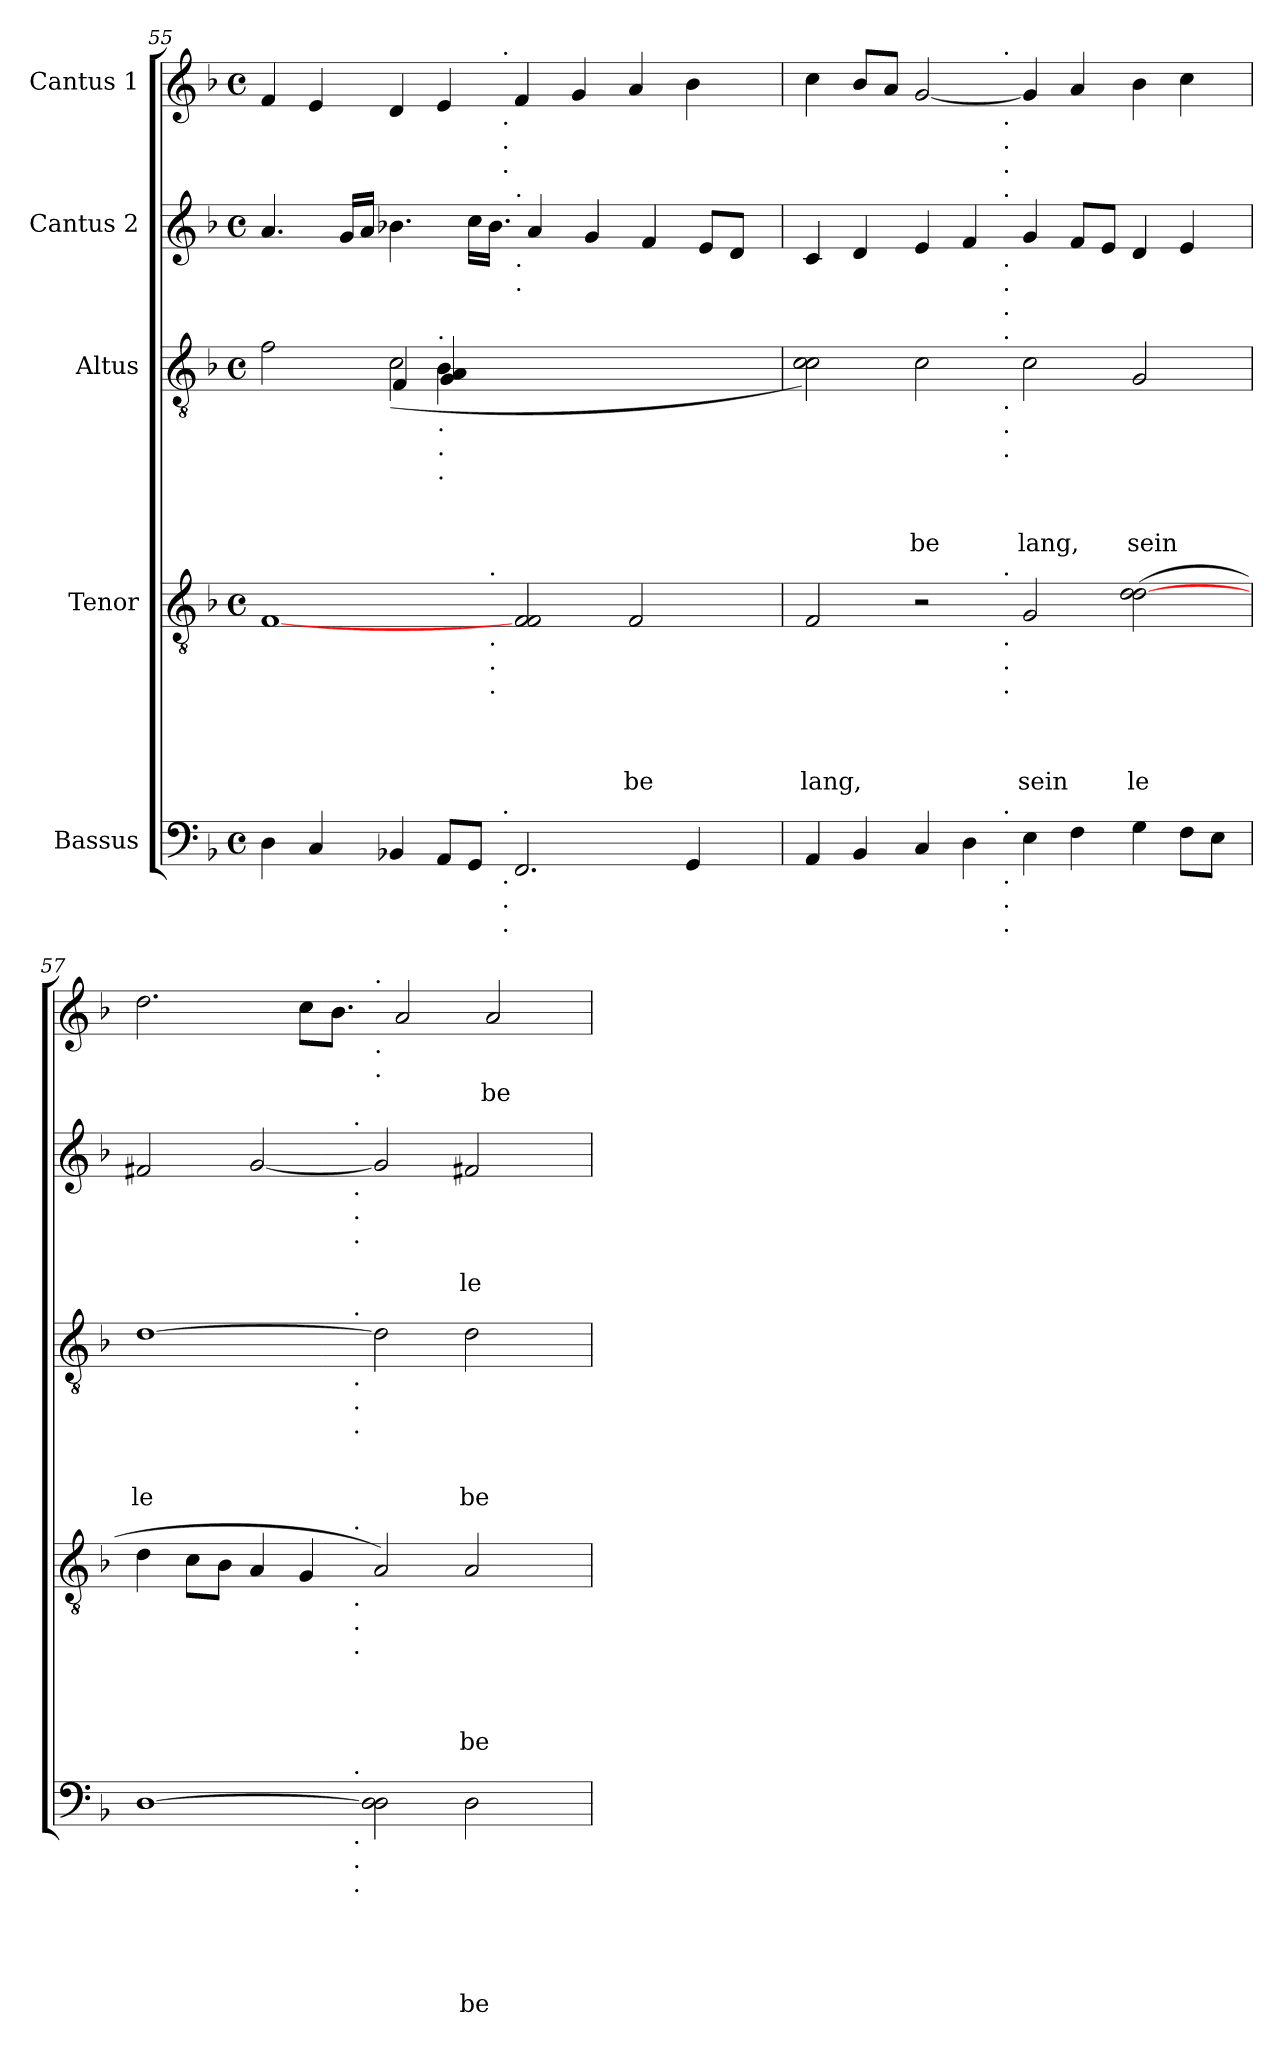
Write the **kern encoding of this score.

**kern	**text	**text	**text	**text	**text	**kern	**text	**text	**text	**text	**kern	**text	**text	**text	**kern	**text	**text	**kern	**text
*part5	*part5	*part5	*part5	*part5	*part5	*part4	*part4	*part4	*part4	*part4	*part3	*part3	*part3	*part3	*part2	*part2	*part2	*part1	*part1
*staff5	*staff5	*staff5	*staff5	*staff5	*staff5	*staff4	*staff4	*staff4	*staff4	*staff4	*staff3	*staff3	*staff3	*staff3	*staff2	*staff2	*staff2	*staff1	*staff1
*I"Bassus	*	*	*	*	*	*I"Tenor	*	*	*	*	*I"Altus	*	*	*	*I"Cantus 2	*	*	*I"Cantus 1	*
*clefF4	*	*	*	*	*	*clefGv2	*	*	*	*	*clefGv2	*	*	*	*clefG2	*	*	*clefG2	*
*k[b-]	*	*	*	*	*	*k[b-]	*	*	*	*	*k[b-]	*	*	*	*k[b-]	*	*	*k[b-]	*
*F:	*	*	*	*	*	*F:	*	*	*	*	*F:	*	*	*	*F:	*	*	*F:	*
*M4/4	*	*	*	*	*	*M4/4	*	*	*	*	*M4/4	*	*	*	*M4/4	*	*	*M4/4	*
*met(c)	*	*	*	*	*	*met(c)	*	*	*	*	*met(c)	*	*	*	*met(c)	*	*	*met(c)	*
=55	=55	=55	=55	=55	=55	=55	=55	=55	=55	=55	=55	=55	=55	=55	=55	=55	=55	=55	=55
*^	*	*	*	*	*	*^	*	*	*	*	*^	*	*	*	*^	*	*	*^	*
*	*	*	*	*	*	*	*	*	*	*	*	*	*	*^	*	*	*	*	*	*	*	*	*	*
4D\	2ryy	.	.	.	.	.	[<1F	2...ryy	.	.	.	.	2f\	2ryy	2ryy	.	.	.	4.a/	1ryy	.	.	4f/	2ryy	.
4C/	.	.	.	.	.	.	.	.	.	.	.	.	.	.	.	.	.	.	.	.	.	.	4e/	.	.
.	.	.	.	.	.	.	.	.	.	.	.	.	.	.	.	.	.	.	16g/LL	.	.	.	.	.	.
.	.	.	.	.	.	.	.	.	.	.	.	.	.	.	.	.	.	.	16a/JJ	.	.	.	.	.	.
4BB-X/	4...ryy	.	.	.	.	.	.	.	.	.	.	.	4ryy	(<2c\	4F/	.	.	.	4.b-X\	.	.	.	4d/	4...ryy	.
!	!	!	!	!	!	!	!	!	!	!	!	!	!LO:TX:a:t=.	!	!	!	!	!	!	!	!	!	!	!	!
!	!	!	!	!	!	!	!	!	!	!	!	!	!LO:TX:b:t=.	!	!	!	!	!	!	!	!	!	!	!	!
!	!	!	!	!	!	!	!	!	!	!	!	!	!LO:TX:b:t=.	!	!	!	!	!	!	!	!	!	!	!	!
!	!	!	!	!	!	!	!	!	!	!	!	!	!LO:TX:b:t=.	!	!	!	!	!	!	!	!	!	!	!	!
8AA/L	.	.	.	.	.	.	.	.	.	.	.	.	4B-\	.	4G/ 4A/	.	.	.	.	.	.	.	4e/	.	.
8GG/J	.	.	.	.	.	.	.	.	.	.	.	.	.	.	.	.	.	.	16cc\LL	.	.	.	.	.	.
!	!	!	!	!	!	!	!	!LO:TX:a:t=.	!	!	!	!	!	!	!	!	!	!	!	!	!	!	!	!	!
!	!	!	!	!	!	!	!	!LO:TX:b:t=.	!	!	!	!	!	!	!	!	!	!	!	!	!	!	!	!	!
!	!	!	!	!	!	!	!	!LO:TX:b:t=.	!	!	!	!	!	!	!	!	!	!	!	!	!	!	!	!	!
!	!	!	!	!	!	!	!	!LO:TX:b:t=.	!	!	!	!	!	!	!	!	!	!	!	!	!	!	!	!	!
.	.	.	.	.	.	.	.	1ryy	.	.	.	.	.	.	.	.	.	.	16.b-\JJ	.	.	.	.	.	.
!	!	!	!	!	!	!	!	!	!	!	!	!	!	!	!	!	!	!	!	!	!	!	!	!LO:TX:a:t=.	!
!	!	!	!	!	!	!	!	!	!	!	!	!	!	!	!	!	!	!	!	!	!	!	!	!LO:TX:b:t=.	!
!	!	!	!	!	!	!	!	!	!	!	!	!	!	!	!	!	!	!	!	!	!	!	!	!LO:TX:b:t=.	!
!	!	!	!	!	!	!	!	!	!	!	!	!	!	!	!	!	!	!	!	!	!	!	!	!LO:TX:b:t=.	!
!	!LO:TX:a:t=.	!	!	!	!	!	!	!	!	!	!	!	!	!	!	!	!	!	!	!	!	!	!	!	!
!	!LO:TX:b:t=.	!	!	!	!	!	!	!	!	!	!	!	!	!	!	!	!	!	!	!	!	!	!	!	!
!	!LO:TX:b:t=.	!	!	!	!	!	!	!	!	!	!	!	!	!	!	!	!	!	!	!	!	!	!	!	!
!	!LO:TX:b:t=.	!	!	!	!	!	!	!	!	!	!	!	!	!	!	!	!	!	!	!	!	!	!	!	!
.	1ryy	.	.	.	.	.	.	.	.	.	.	.	.	.	.	.	.	.	.	.	.	.	.	1ryy	.
!	!	!	!	!	!	!	!	!	!	!	!	!	!	!	!	!	!	!	!	!LO:TX:a:t=.	!	!	!	!	!
!	!	!	!	!	!	!	!	!	!	!	!	!	!	!	!	!	!	!	!	!LO:TX:b:t=.	!	!	!	!	!
!	!	!	!	!	!	!	!	!	!	!	!	!	!	!	!	!	!	!	!	!LO:TX:b:t=.	!	!	!	!	!
2.FF/	.	.	.	.	.	.	2F/ 2F/	.	.	.	.	.	1ryy	1ryy	1ryy	.	.	.	.	1ryy	.	.	4f/	.	.
.	.	.	.	.	.	.	.	.	.	.	.	.	.	.	.	.	.	.	4a/	.	.	.	.	.	.
.	.	.	.	.	.	.	.	.	.	.	.	.	.	.	.	.	.	.	.	.	.	.	4g/	.	.
.	.	.	.	.	.	.	.	.	.	.	.	.	.	.	.	.	.	.	4g/	.	.	.	.	.	.
!	!	!	!	!	!	!	!	!	!	!	!	!LO:LY:b	!	!	!	!	!	!	!	!	!	!	!	!	!
.	.	.	.	.	.	.	2F/	.	.	.	.	be	.	.	.	.	.	.	.	.	.	.	4a/	.	.
.	.	.	.	.	.	.	.	.	.	.	.	.	.	.	.	.	.	.	4f/	.	.	.	.	.	.
4GG/	.	.	.	.	.	.	.	.	.	.	.	.	.	.	.	.	.	.	.	.	.	.	4b-\	.	.
.	.	.	.	.	.	.	.	.	.	.	.	.	.	.	.	.	.	.	8e/L	.	.	.	.	.	.
.	.	.	.	.	.	.	.	.	.	.	.	.	.	.	.	.	.	.	8d/J	.	.	.	.	.	.
.	.	.	.	.	.	.	.	16.ryy	.	.	.	.	.	.	.	.	.	.	.	.	.	.	.	.	.
.	16ryy	.	.	.	.	.	.	.	.	.	.	.	.	.	.	.	.	.	.	.	.	.	.	16ryy	.
32ryy	.	.	.	.	.	.	32ryy	.	.	.	.	.	32ryy	32ryy	32ryy	.	.	.	.	32ryy	.	.	32ryy	.	.
!!LO:PB:g=z	!!
=56	=56	=56	=56	=56	=56	=56	=56	=56	=56	=56	=56	=56	=56	=56	=56	=56	=56	=56	=56	=56	=56	=56	=56	=56	=56
!	!	!	!	!	!	!	!	!	!	!	!	!LO:LY:b	!	!	!	!	!	!	!	!	!	!	!	!	!
*	*	*	*	*	*	*	*	*	*	*	*	*	*	*v	*v	*	*	*	*	*	*	*	*	*	*
4AA/	2...ryy	.	.	.	.	.	2F/	2...ryy	.	.	.	lang,	2c\ 2c\)	2...ryy	.	.	.	4c/	2...ryy	.	.	4cc\	2...ryy	.
4BB-/	.	.	.	.	.	.	.	.	.	.	.	.	.	.	.	.	.	4d/	.	.	.	8b-/L	.	.
.	.	.	.	.	.	.	.	.	.	.	.	.	.	.	.	.	.	.	.	.	.	8a/J	.	.
!	!	!	!	!	!	!	!	!	!	!	!	!	!	!	!	!	!LO:LY:b	!	!	!	!	!	!	!
4C/	.	.	.	.	.	.	2r	.	.	.	.	.	2c\	.	.	.	be	4e/	.	.	.	[<2g/	.	.
4D\	.	.	.	.	.	.	.	.	.	.	.	.	.	.	.	.	.	4f/	.	.	.	.	.	.
!	!	!	!	!	!	!	!	!	!	!	!	!	!	!	!	!	!	!	!	!	!	!	!LO:TX:a:t=.	!
!	!	!	!	!	!	!	!	!	!	!	!	!	!	!	!	!	!	!	!	!	!	!	!LO:TX:b:t=.	!
!	!	!	!	!	!	!	!	!	!	!	!	!	!	!	!	!	!	!	!	!	!	!	!LO:TX:b:t=.	!
!	!	!	!	!	!	!	!	!	!	!	!	!	!	!	!	!	!	!	!	!	!	!	!LO:TX:b:t=.	!
!	!	!	!	!	!	!	!	!	!	!	!	!	!	!	!	!	!	!	!LO:TX:a:t=.	!	!	!	!	!
!	!	!	!	!	!	!	!	!	!	!	!	!	!	!	!	!	!	!	!LO:TX:b:t=.	!	!	!	!	!
!	!	!	!	!	!	!	!	!	!	!	!	!	!	!	!	!	!	!	!LO:TX:b:t=.	!	!	!	!	!
!	!	!	!	!	!	!	!	!	!	!	!	!	!	!	!	!	!	!	!LO:TX:b:t=.	!	!	!	!	!
!	!	!	!	!	!	!	!	!	!	!	!	!	!	!LO:TX:a:t=.	!	!	!	!	!	!	!	!	!	!
!	!	!	!	!	!	!	!	!	!	!	!	!	!	!LO:TX:b:t=.	!	!	!	!	!	!	!	!	!	!
!	!	!	!	!	!	!	!	!	!	!	!	!	!	!LO:TX:b:t=.	!	!	!	!	!	!	!	!	!	!
!	!	!	!	!	!	!	!	!	!	!	!	!	!	!LO:TX:b:t=.	!	!	!	!	!	!	!	!	!	!
!	!	!	!	!	!	!	!	!LO:TX:a:t=.	!	!	!	!	!	!	!	!	!	!	!	!	!	!	!	!
!	!	!	!	!	!	!	!	!LO:TX:b:t=.	!	!	!	!	!	!	!	!	!	!	!	!	!	!	!	!
!	!	!	!	!	!	!	!	!LO:TX:b:t=.	!	!	!	!	!	!	!	!	!	!	!	!	!	!	!	!
!	!	!	!	!	!	!	!	!LO:TX:b:t=.	!	!	!	!	!	!	!	!	!	!	!	!	!	!	!	!
!	!LO:TX:a:t=.	!	!	!	!	!	!	!	!	!	!	!	!	!	!	!	!	!	!	!	!	!	!	!
!	!LO:TX:b:t=.	!	!	!	!	!	!	!	!	!	!	!	!	!	!	!	!	!	!	!	!	!	!	!
!	!LO:TX:b:t=.	!	!	!	!	!	!	!	!	!	!	!	!	!	!	!	!	!	!	!	!	!	!	!
!	!LO:TX:b:t=.	!	!	!	!	!	!	!	!	!	!	!	!	!	!	!	!	!	!	!	!	!	!	!
.	1ryy	.	.	.	.	.	.	1ryy	.	.	.	.	.	1ryy	.	.	.	.	1ryy	.	.	.	1ryy	.
!	!	!	!	!	!	!	!	!	!	!	!	!LO:LY:b	!	!	!	!	!LO:LY:b	!	!	!	!	!	!	!
4E\	.	.	.	.	.	.	2G/	.	.	.	.	sein	2c\	.	.	.	lang,	4g/	.	.	.	4g/]	.	.
4F\	.	.	.	.	.	.	.	.	.	.	.	.	.	.	.	.	.	8f/L	.	.	.	4a/	.	.
.	.	.	.	.	.	.	.	.	.	.	.	.	.	.	.	.	.	8e/J	.	.	.	.	.	.
!	!	!	!	!	!	!	!	!	!	!	!	!LO:LY:b	!	!	!	!	!LO:LY:b	!	!	!	!	!	!	!
4G\	.	.	.	.	.	.	(>2d\ [>2d\	.	.	.	.	le	2G/	.	.	.	sein	4d/	.	.	.	4b-\	.	.
8F\L	.	.	.	.	.	.	.	.	.	.	.	.	.	.	.	.	.	4e/	.	.	.	4cc\	.	.
8E\J	.	.	.	.	.	.	.	.	.	.	.	.	.	.	.	.	.	.	.	.	.	.	.	.
.	16ryy	.	.	.	.	.	.	16ryy	.	.	.	.	.	16ryy	.	.	.	.	16ryy	.	.	.	16ryy	.
=57	=57	=57	=57	=57	=57	=57	=57	=57	=57	=57	=57	=57	=57	=57	=57	=57	=57	=57	=57	=57	=57	=57	=57	=57
!	!	!	!	!	!	!	!	!	!	!	!	!	!	!	!	!	!LO:LY:b	!	!	!	!	!	!	!
[>1D	2...ryy	.	.	.	.	.	4d\	2...ryy	.	.	.	.	[>1d	2...ryy	.	.	le	2f#X/	2...ryy	.	.	2.dd\	1ryy	.
.	.	.	.	.	.	.	8c\L	.	.	.	.	.	.	.	.	.	.	.	.	.	.	.	.	.
.	.	.	.	.	.	.	8B-\J	.	.	.	.	.	.	.	.	.	.	.	.	.	.	.	.	.
.	.	.	.	.	.	.	4A/	.	.	.	.	.	.	.	.	.	.	[<2g/	.	.	.	.	.	.
.	.	.	.	.	.	.	4G/	.	.	.	.	.	.	.	.	.	.	.	.	.	.	8cc\L	.	.
.	.	.	.	.	.	.	.	.	.	.	.	.	.	.	.	.	.	.	.	.	.	8.b-\J	.	.
!	!	!	!	!	!	!	!	!	!	!	!	!	!	!	!	!	!	!	!LO:TX:a:t=.	!	!	!	!	!
!	!	!	!	!	!	!	!	!	!	!	!	!	!	!	!	!	!	!	!LO:TX:b:t=.	!	!	!	!	!
!	!	!	!	!	!	!	!	!	!	!	!	!	!	!	!	!	!	!	!LO:TX:b:t=.	!	!	!	!	!
!	!	!	!	!	!	!	!	!	!	!	!	!	!	!	!	!	!	!	!LO:TX:b:t=.	!	!	!	!	!
!	!	!	!	!	!	!	!	!	!	!	!	!	!	!LO:TX:a:t=.	!	!	!	!	!	!	!	!	!	!
!	!	!	!	!	!	!	!	!	!	!	!	!	!	!LO:TX:b:t=.	!	!	!	!	!	!	!	!	!	!
!	!	!	!	!	!	!	!	!	!	!	!	!	!	!LO:TX:b:t=.	!	!	!	!	!	!	!	!	!	!
!	!	!	!	!	!	!	!	!	!	!	!	!	!	!LO:TX:b:t=.	!	!	!	!	!	!	!	!	!	!
!	!	!	!	!	!	!	!	!LO:TX:a:t=.	!	!	!	!	!	!	!	!	!	!	!	!	!	!	!	!
!	!	!	!	!	!	!	!	!LO:TX:b:t=.	!	!	!	!	!	!	!	!	!	!	!	!	!	!	!	!
!	!	!	!	!	!	!	!	!LO:TX:b:t=.	!	!	!	!	!	!	!	!	!	!	!	!	!	!	!	!
!	!	!	!	!	!	!	!	!LO:TX:b:t=.	!	!	!	!	!	!	!	!	!	!	!	!	!	!	!	!
!	!LO:TX:a:t=.	!	!	!	!	!	!	!	!	!	!	!	!	!	!	!	!	!	!	!	!	!	!	!
!	!LO:TX:b:t=.	!	!	!	!	!	!	!	!	!	!	!	!	!	!	!	!	!	!	!	!	!	!	!
!	!LO:TX:b:t=.	!	!	!	!	!	!	!	!	!	!	!	!	!	!	!	!	!	!	!	!	!	!	!
!	!LO:TX:b:t=.	!	!	!	!	!	!	!	!	!	!	!	!	!	!	!	!	!	!	!	!	!	!	!
.	1ryy	.	.	.	.	.	.	1ryy	.	.	.	.	.	1ryy	.	.	.	.	1ryy	.	.	.	.	.
!	!	!	!	!	!	!	!	!	!	!	!	!	!	!	!	!	!	!	!	!	!	!	!LO:TX:a:t=.	!
!	!	!	!	!	!	!	!	!	!	!	!	!	!	!	!	!	!	!	!	!	!	!	!LO:TX:b:t=.	!
!	!	!	!	!	!	!	!	!	!	!	!	!	!	!	!	!	!	!	!	!	!	!	!LO:TX:b:t=.	!
2D\] 2D\	.	.	.	.	.	.	2A/)	.	.	.	.	.	2d\]	.	.	.	.	2g/]	.	.	.	.	1ryy	.
.	.	.	.	.	.	.	.	.	.	.	.	.	.	.	.	.	.	.	.	.	.	2a/	.	.
!	!	!	!	!	!	!LO:LY:b	!	!	!	!	!	!LO:LY:b	!	!	!	!	!LO:LY:b	!	!	!	!LO:LY:b	!	!	!
2D\	.	.	.	.	.	be	2A/	.	.	.	.	be	2d\	.	.	.	be	2f#X/	.	.	le	.	.	.
!	!	!	!	!	!	!	!	!	!	!	!	!	!	!	!	!	!	!	!	!	!	!	!	!LO:LY:b
.	.	.	.	.	.	.	.	.	.	.	.	.	.	.	.	.	.	.	.	.	.	2a/	.	be
.	8ryy	.	.	.	.	.	.	8ryy	.	.	.	.	.	8ryy	.	.	.	.	8ryy	.	.	.	.	.
16ryy	.	.	.	.	.	.	16ryy	.	.	.	.	.	16ryy	.	.	.	.	16ryy	.	.	.	.	16ryy	.
*v	*v	*	*	*	*	*	*	*	*	*	*	*	*v	*v	*	*	*	*v	*v	*	*	*v	*v	*
*	*	*	*	*	*	*v	*v	*	*	*	*	*	*	*	*	*	*	*	*	*
=	=	=	=	=	=	=	=	=	=	=	=	=	=	=	=	=	=	=	=
*-	*-	*-	*-	*-	*-	*-	*-	*-	*-	*-	*-	*-	*-	*-	*-	*-	*-	*-	*-
